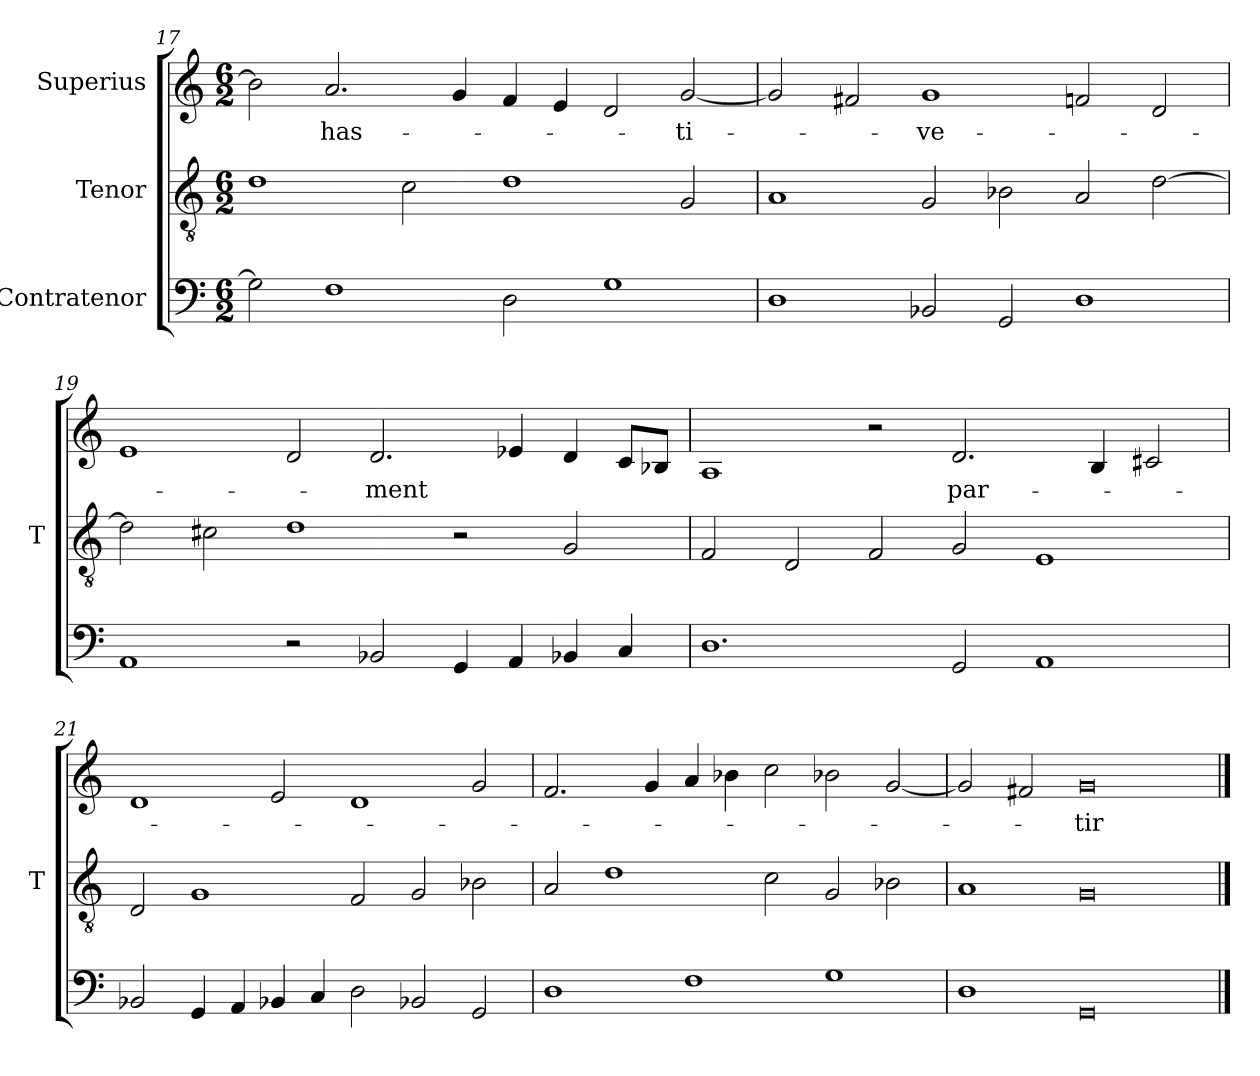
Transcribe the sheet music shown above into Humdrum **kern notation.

**kern	**kern	**kern	**text
*part3	*part2	*part1	*part1
*staff3	*staff2	*staff1	*staff1
*I"Contratenor	*I"Tenor	*I"Superius	*
*	*I'T	*	*
*clefF4	*clefGv2	*clefG2	*
*M6/2	*M6/2	*M6/2	*
=17	=17	=17	=17
2G]	1d	2b-]	.
1F	.	2.a	has-
.	2c	.	.
.	.	4g	.
2D	1d	4f	.
.	.	4e	.
1G	.	2d	.
.	2G	[2g	-ti-
=18	=18	=18	=18
1D	1A	2g]	.
.	.	2f#X	.
2BB-X	2G	1g	-ve-
2GG	2B-X	.	.
1D	2A	2f	.
.	[2d	2d	.
=19	=19	=19	=19
1AA	2d]	1e	.
.	2c#X	.	.
2r	1d	2d	.
2BB-X	.	2.d	-ment
4GG	2r	.	.
4AA	.	4e-X	.
4BB-X	2G	4d	.
4C	.	8c/L	.
.	.	8B-X/J	.
=20	=20	=20	=20
1.D	2F	1A	.
.	2D	.	.
.	2F	2r	.
2GG	2G	2.d	par-
1AA	1E	.	.
.	.	4B	.
.	.	2c#X	.
=21	=21	=21	=21
2BB-X	2D	1d	.
4GG	1G	.	.
4AA	.	.	.
4BB-X	.	2e	.
4C	.	.	.
2D	2F	1d	.
2BB-X	2G	.	.
2GG	2B-X	2g	.
=22	=22	=22	=22
1D	2A	2.f	.
.	1d	.	.
.	.	4g	.
1F	.	4a	.
.	.	4b-X	.
.	2c	2cc	.
1G	2G	2b-X	.
.	2B-X	[2g	.
=23	=23	=23	=23
1D	1A	2g]	.
.	.	2f#X	.
0GG	0G	0g	-tir
==	==	==	==
*-	*-	*-	*-
